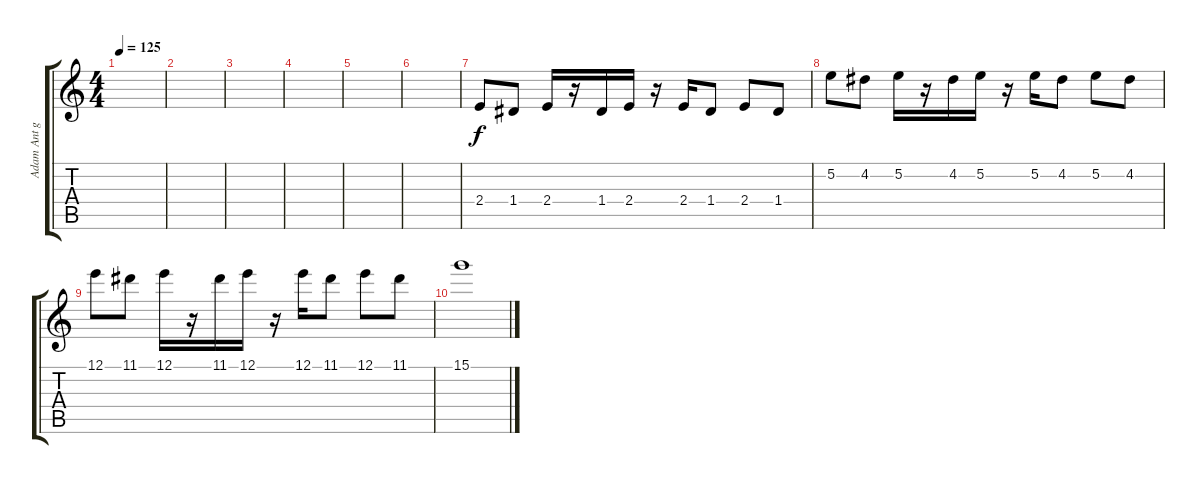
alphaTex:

\track ("Adam Ant guitare" "Adam Ant g") {instrument electricguitarclean}
\staff {score tabs}
\tuning (E4 B3 G3 D3 A2 E2) {hide}
\ts (4 4)
\tempo 125
\clef g2
\ks c
|
|
|
|
|
|
2.4.8 1.4.8 2.4.16 r.16 1.4.16 2.4.16 r.16 2.4.16 1.4.8 2.4.8 1.4.8 |
5.2.8 4.2.8 5.2.16 r.16 4.2.16 5.2.16 r.16 5.2.16 4.2.8 5.2.8 4.2.8 |
12.1.8 11.1.8 12.1.16 r.16 11.1.16 12.1.16 r.16 12.1.16 11.1.8 12.1.8 11.1.8 |
15.1.1
